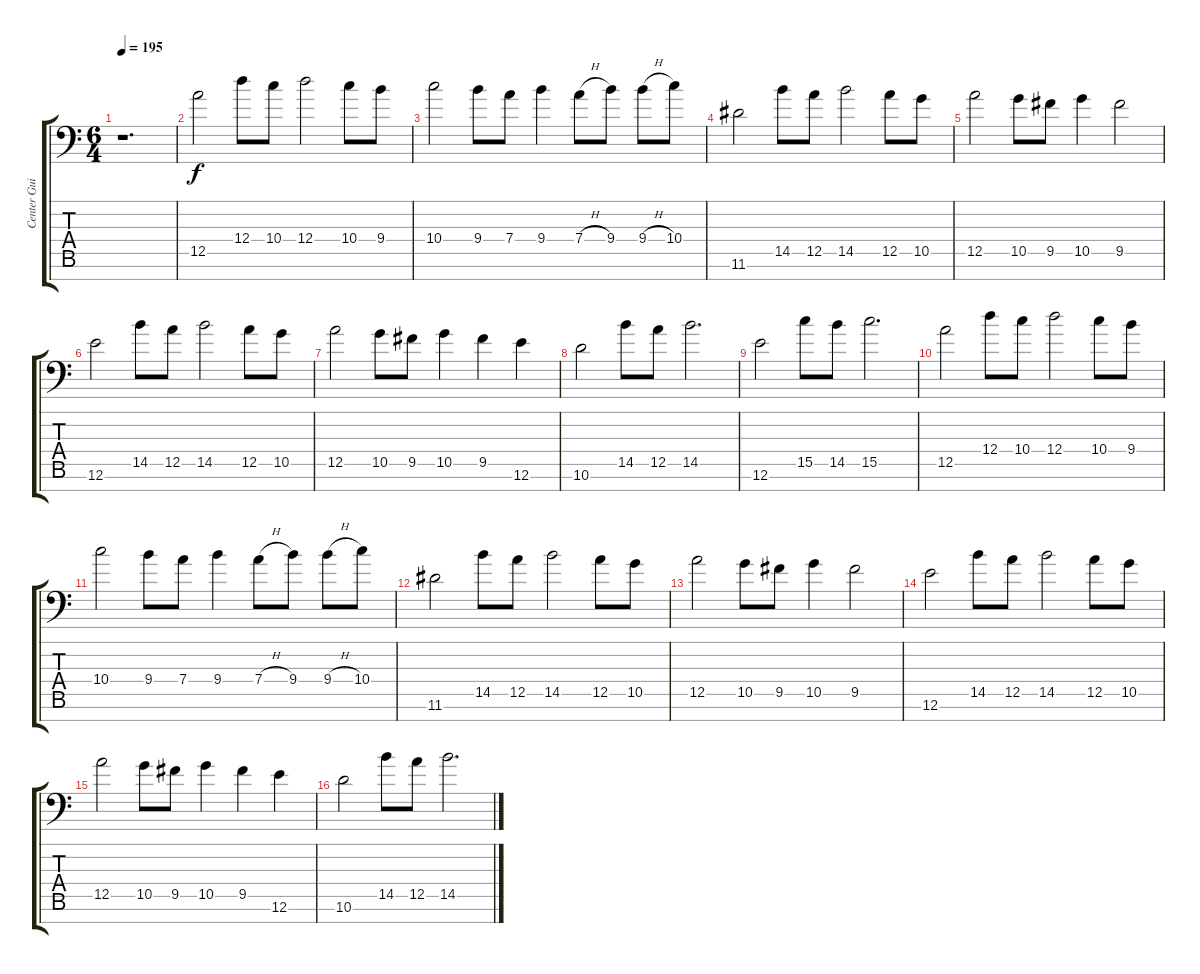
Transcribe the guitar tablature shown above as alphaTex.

\track ("Center Guitar, Drop A (7 String)" "Center Gui") {instrument distortionguitar}
\staff {score tabs}
\tuning (E4 B3 G3 D3 A2 E2 A1) {hide}
\ts (6 4)
\tempo 195
\clef f4
\ks c
r.1{d dy f} |
12.5.2 12.4.8 10.4.8 12.4.2 10.4.8 9.4.8 |
10.4.2 9.4.8 7.4.8 9.4.4 7.4{h}.8 9.4.8 9.4{h}.8 10.4.8 |
11.6.2 14.5.8 12.5.8 14.5.2 12.5.8 10.5.8 |
12.5.2 10.5.8 9.5.8 10.5.4 9.5.2 |
12.6.2 14.5.8 12.5.8 14.5.2 12.5.8 10.5.8 |
12.5.2 10.5.8 9.5.8 10.5.4 9.5.4 12.6.4 |
10.6.2 14.5.8 12.5.8 14.5.2{d} |
12.6.2 15.5.8 14.5.8 15.5.2{d} |
12.5.2 12.4.8 10.4.8 12.4.2 10.4.8 9.4.8 |
10.4.2 9.4.8 7.4.8 9.4.4 7.4{h}.8 9.4.8 9.4{h}.8 10.4.8 |
11.6.2 14.5.8 12.5.8 14.5.2 12.5.8 10.5.8 |
12.5.2 10.5.8 9.5.8 10.5.4 9.5.2 |
12.6.2 14.5.8 12.5.8 14.5.2 12.5.8 10.5.8 |
12.5.2 10.5.8 9.5.8 10.5.4 9.5.4 12.6.4 |
10.6.2 14.5.8 12.5.8 14.5.2{d}
